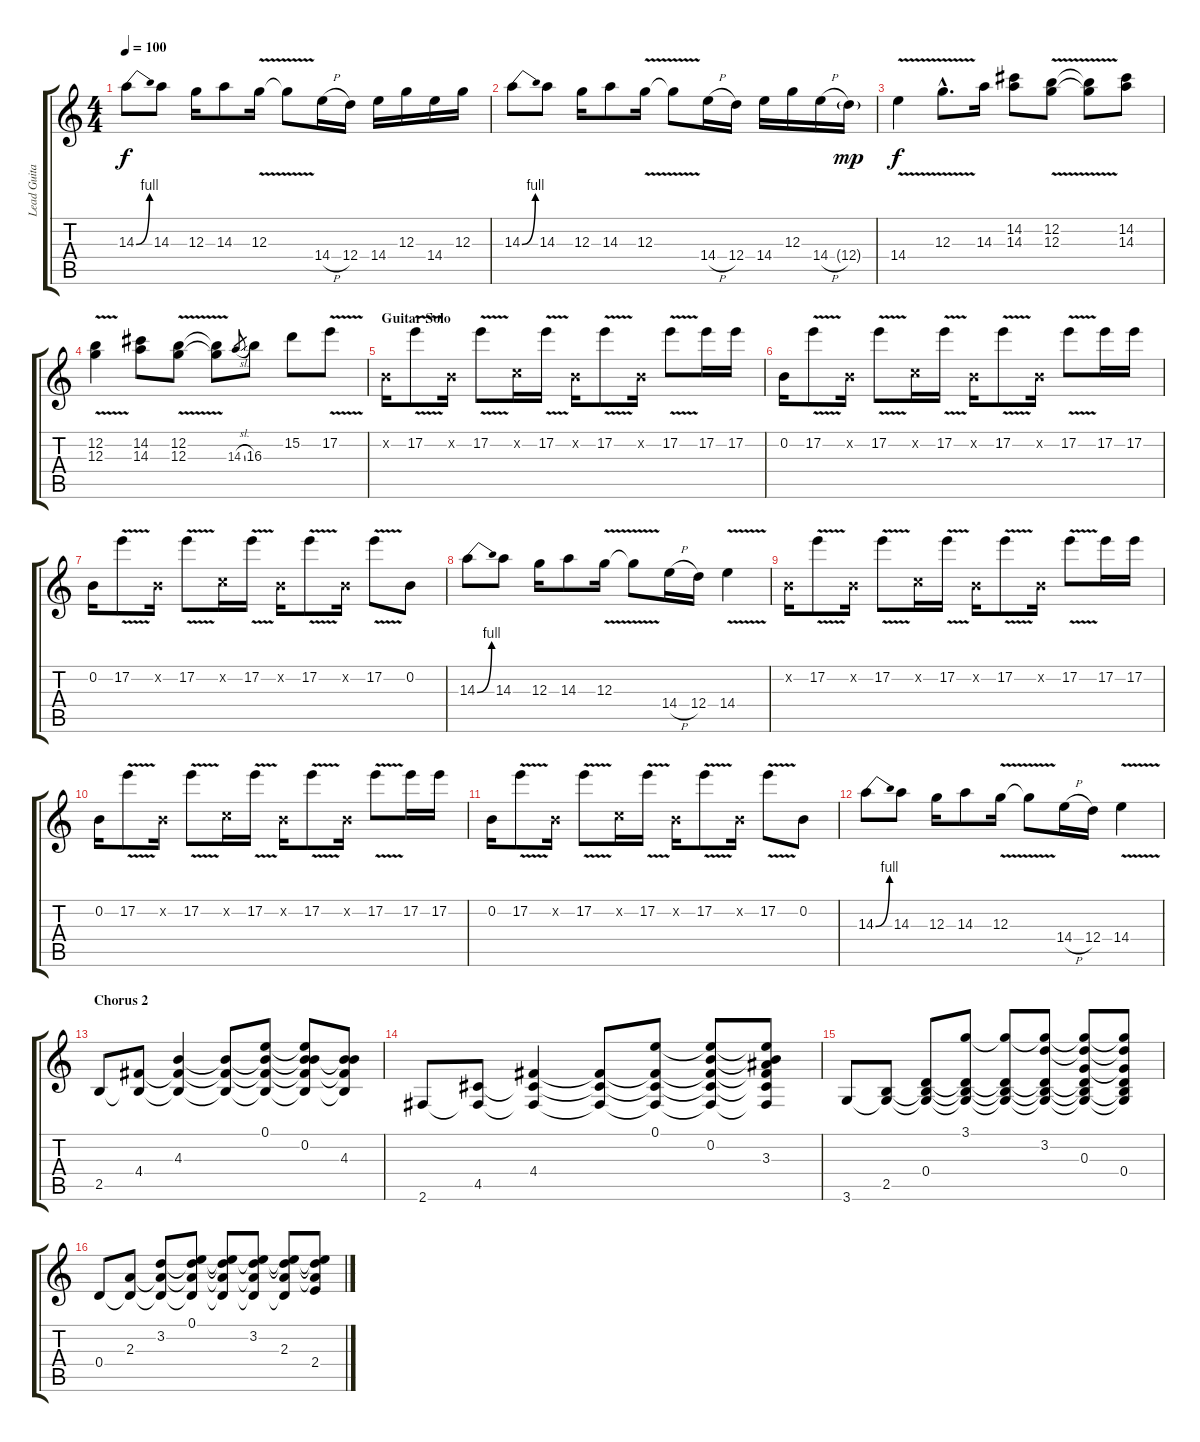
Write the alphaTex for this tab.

\track ("Lead Guitar" "Lead Guita") {instrument overdrivenguitar}
\staff {score tabs}
\tuning (E4 B3 G3 D3 A2 E2) {hide}
\ts (4 4)
\tempo 100
\clef g2
\ks c
14.3{be (bend 0 0 60 4)}.8{dy f} 14.3.8 12.3.16 14.3.8 12.3{v}.16 12.3{t}.8 14.4{h}.16 12.4.16 14.4.16 12.3.16 14.4.16 12.3.16 |
14.3{be (bend 0 0 60 4)}.8 14.3.8 12.3.16 14.3.8 12.3{v}.16 12.3{t}.8 14.4{h}.16 12.4.16 14.4.16 12.3.16 14.4{h}.16 12.4{g}.16{dy mp} |
14.4{v}.4{dy f} 12.3{v hac}.8{d} 14.3.16 (14.2 14.3).8 (12.2{v} 12.3{v}).8 (12.2{t} 12.3{t}).8 (14.2 14.3).8 |
(12.2{v} 12.3{v}).4 (14.2 14.3).8 (12.2{v} 12.3{v}).8 (12.2{t} 12.3{t}).8 14.3{sl}.8{gr} 16.3.8 15.2.8 17.2{v}.8 |
\section ("" "Guitar Solo")
0.2{x}.16 17.2{v}.8 0.2{x}.16 17.2{v}.8 1.2{x}.16 17.2{v}.16 0.2{x}.16 17.2{v}.8 0.2{x}.16 17.2{v}.8 17.2.16 17.2.16 |
0.2.16 17.2{v}.8 0.2{x}.16 17.2{v}.8 1.2{x}.16 17.2{v}.16 0.2{x}.16 17.2{v}.8 0.2{x}.16 17.2{v}.8 17.2.16 17.2.16 |
0.2.16 17.2{v}.8 0.2{x}.16 17.2{v}.8 1.2{x}.16 17.2{v}.16 0.2{x}.16 17.2{v}.8 0.2{x}.16 17.2{v}.8 0.2.8 |
14.3{be (bend 0 0 60 4)}.8 14.3.8 12.3.16 14.3.8 12.3{v}.16 12.3{t}.8 14.4{h}.16 12.4.16 14.4{v}.4 |
0.2{x}.16 17.2{v}.8 0.2{x}.16 17.2{v}.8 1.2{x}.16 17.2{v}.16 0.2{x}.16 17.2{v}.8 0.2{x}.16 17.2{v}.8 17.2.16 17.2.16 |
0.2.16 17.2{v}.8 0.2{x}.16 17.2{v}.8 1.2{x}.16 17.2{v}.16 0.2{x}.16 17.2{v}.8 0.2{x}.16 17.2{v}.8 17.2.16 17.2.16 |
0.2.16 17.2{v}.8 0.2{x}.16 17.2{v}.8 1.2{x}.16 17.2{v}.16 0.2{x}.16 17.2{v}.8 0.2{x}.16 17.2{v}.8 0.2.8 |
14.3{be (bend 0 0 60 4)}.8 14.3.8 12.3.16 14.3.8 12.3{v}.16 12.3{t}.8 14.4{h}.16 12.4.16 14.4{v}.4 |
\section ("" "Chorus 2")
2.5.8 (4.4 2.5{t}).8 (4.3 4.4{t} 2.5{t}).4 (4.3{t} 4.4{t} 2.5{t}).8 (0.1 4.3{t} 4.4{t} 2.5{t}).8 (0.1{t} 0.2 4.3{t} 4.4{t} 2.5{t}).8 (0.2{t} 4.3 4.4{t} 2.5{t}).8 |
2.6.8 (4.5 2.6{t}).8 (4.4 4.5{t} 2.6{t}).4 (4.4{t} 4.5{t} 2.6{t}).8 (0.1 4.4{t} 4.5{t} 2.6{t}).8 (0.1{t} 0.2 4.4{t} 4.5{t} 2.6{t}).8 (0.1{t} 0.2{t} 3.3 4.4{t} 4.5{t} 2.6{t}).8 |
3.6.8 (2.5 3.6{t}).8 (0.4 2.5{t} 3.6{t}).8 (3.1 0.4{t} 2.5{t} 3.6{t}).8 (3.1{t} 0.4{t} 2.5{t} 3.6{t}).8 (3.1{t} 3.2 0.4{t} 2.5{t} 3.6{t}).8 (3.1{t} 3.2{t} 0.3 0.4{t} 2.5{t} 3.6{t}).8 (3.1{t} 3.2{t} 0.3{t} 0.4 2.5{t} 3.6{t}).8 |
0.4.8 (2.3 0.4{t}).8 (3.2 2.3{t} 0.4{t}).8 (0.1 3.2{t} 2.3{t} 0.4{t}).8 (0.1{t} 3.2{t} 2.3{t} 0.4{t}).8 (0.1{t} 3.2 2.3{t} 0.4{t}).8 (0.1{t} 3.2{t} 2.3 0.4{t}).8 (0.1{t} 3.2{t} 2.3{t} 2.4).8
